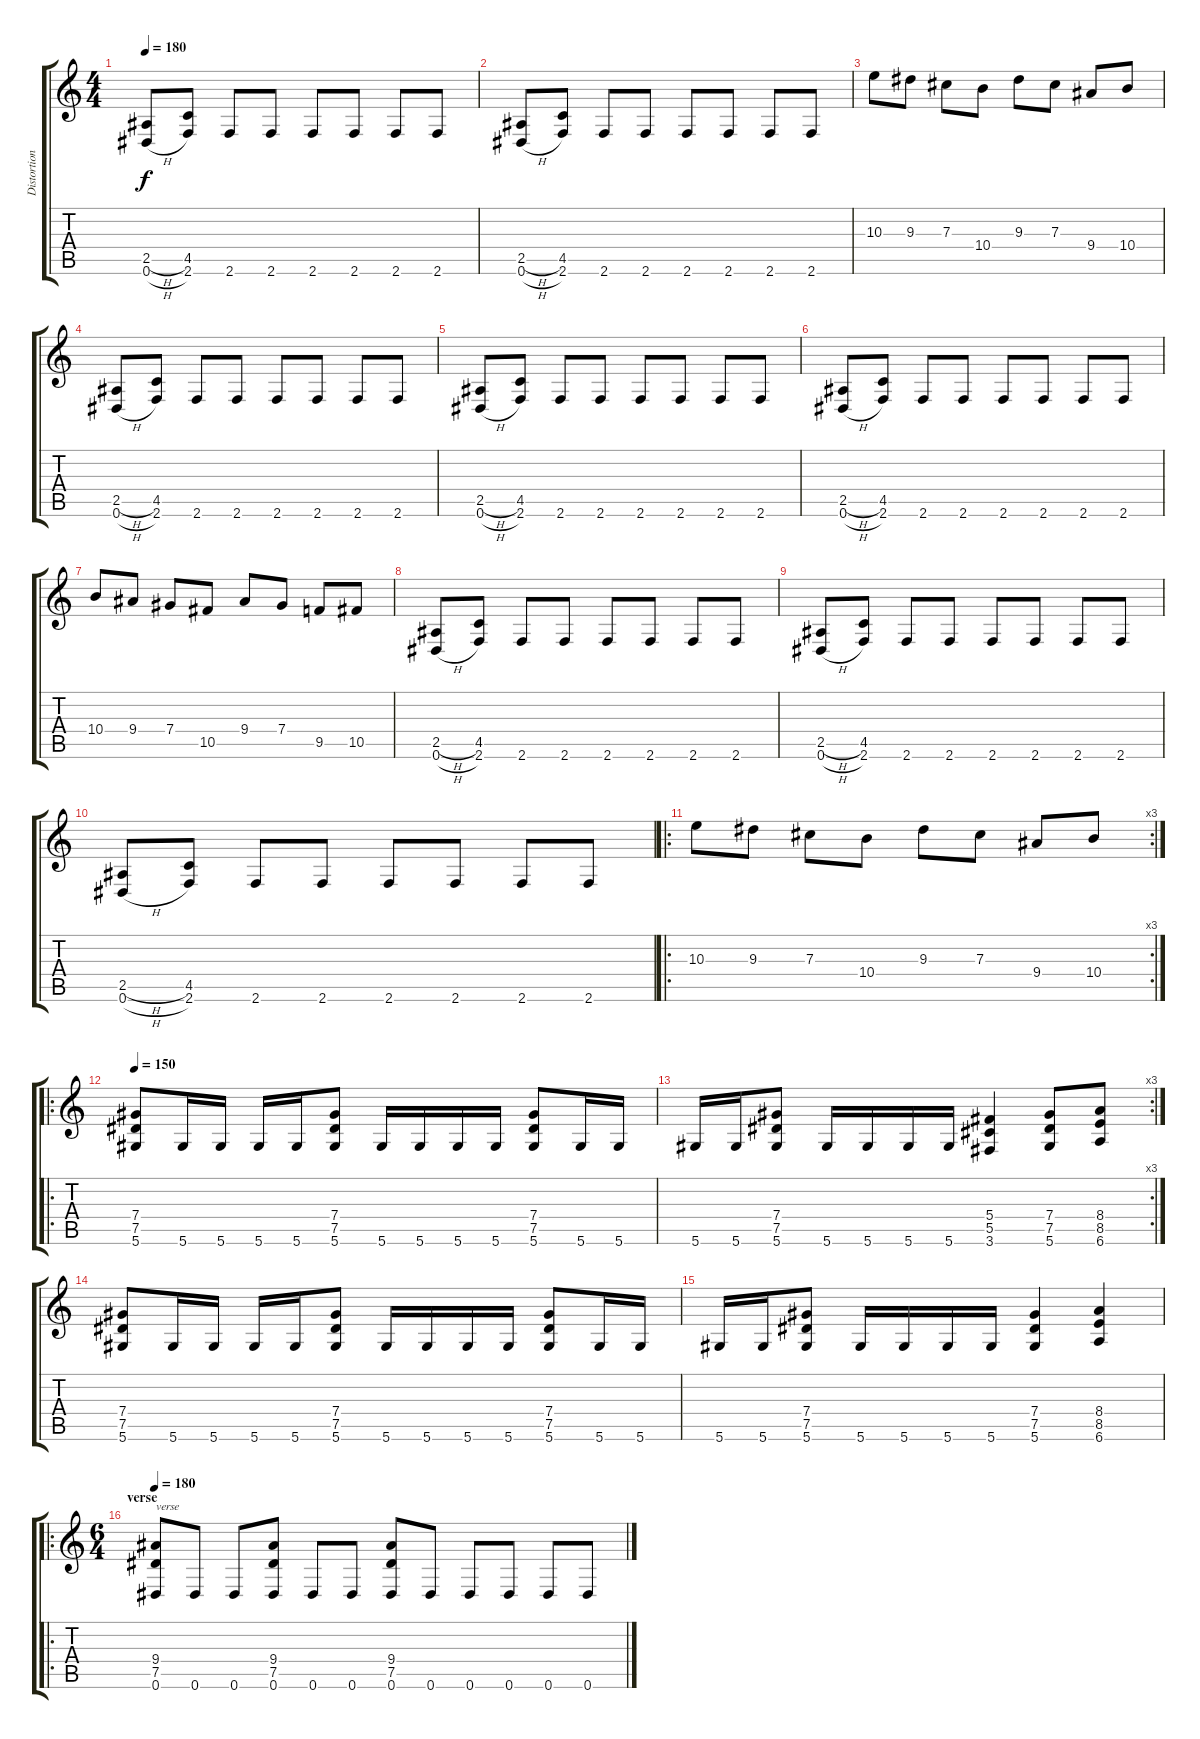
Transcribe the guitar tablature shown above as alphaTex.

\track ("Distortion Guitar 1" "Distortion") {instrument distortionguitar}
\staff {score tabs}
\tuning (Eb4 Bb3 Gb3 Db3 Ab2 Eb2) {hide}
\ts (4 4)
\tempo 180
\clef g2
\ks c
(2.5{h} 0.6{h}).8{dy f} (4.5 2.6).8 2.6.8 2.6.8 2.6.8 2.6.8 2.6.8 2.6.8 |
(2.5{h} 0.6{h}).8 (4.5 2.6).8 2.6.8 2.6.8 2.6.8 2.6.8 2.6.8 2.6.8 |
10.3.8 9.3.8 7.3.8 10.4.8 9.3.8 7.3.8 9.4.8 10.4.8 |
(2.5{h} 0.6{h}).8 (4.5 2.6).8 2.6.8 2.6.8 2.6.8 2.6.8 2.6.8 2.6.8 |
(2.5{h} 0.6{h}).8 (4.5 2.6).8 2.6.8 2.6.8 2.6.8 2.6.8 2.6.8 2.6.8 |
(2.5{h} 0.6{h}).8 (4.5 2.6).8 2.6.8 2.6.8 2.6.8 2.6.8 2.6.8 2.6.8 |
10.4.8 9.4.8 7.4.8 10.5.8 9.4.8 7.4.8 9.5.8 10.5.8 |
(2.5{h} 0.6{h}).8 (4.5 2.6).8 2.6.8 2.6.8 2.6.8 2.6.8 2.6.8 2.6.8 |
(2.5{h} 0.6{h}).8 (4.5 2.6).8 2.6.8 2.6.8 2.6.8 2.6.8 2.6.8 2.6.8 |
(2.5{h} 0.6{h}).8 (4.5 2.6).8 2.6.8 2.6.8 2.6.8 2.6.8 2.6.8 2.6.8 |
\ro
\rc 3
10.3.8 9.3.8 7.3.8 10.4.8 9.3.8 7.3.8 9.4.8 10.4.8 |
\ro
\tempo 150
(7.4 7.5 5.6).8 5.6.16 5.6.16 5.6.16 5.6.16 (7.4 7.5 5.6).8 5.6.16 5.6.16 5.6.16 5.6.16 (7.4 7.5 5.6).8 5.6.16 5.6.16 |
\rc 3
5.6.16 5.6.16 (7.4 7.5 5.6).8 5.6.16 5.6.16 5.6.16 5.6.16 (5.4 5.5 3.6).4 (7.4 7.5 5.6).8 (8.4 8.5 6.6).8 |
(7.4 7.5 5.6).8 5.6.16 5.6.16 5.6.16 5.6.16 (7.4 7.5 5.6).8 5.6.16 5.6.16 5.6.16 5.6.16 (7.4 7.5 5.6).8 5.6.16 5.6.16 |
5.6.16 5.6.16 (7.4 7.5 5.6).8 5.6.16 5.6.16 5.6.16 5.6.16 (7.4 7.5 5.6).4 (8.4 8.5 6.6).4 |
\ro
\ts (6 4)
\section ("" "verse")
\tempo 180
(9.4 7.5 0.6).8{txt "verse"} 0.6.8 0.6.8 (9.4 7.5 0.6).8 0.6.8 0.6.8 (9.4 7.5 0.6).8 0.6.8 0.6.8 0.6.8 0.6.8 0.6.8
